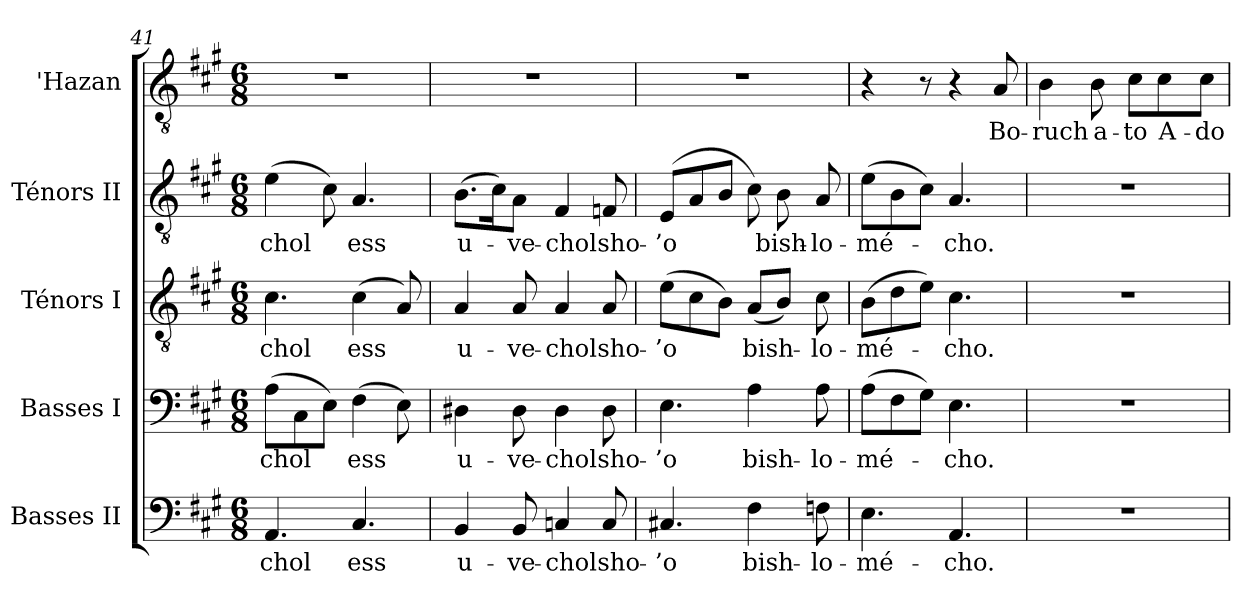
**kern	**text	**kern	**text	**kern	**text	**kern	**text	**kern	**text
*part5	*part5	*part4	*part4	*part3	*part3	*part2	*part2	*part1	*part1
*staff5	*staff5	*staff4	*staff4	*staff3	*staff3	*staff2	*staff2	*staff1	*staff1
*I"Basses II	*	*I"Basses I	*	*I"Ténors I	*	*I"Ténors II	*	*I"'Hazan	*
*I'B.	*	*	*	*I'T. 1	*	*I'T. 2	*	*	*
*clefF4	*	*clefF4	*	*clefGv2	*	*clefGv2	*	*clefGv2	*
*	*	*	*	*ITrd7c12	*	*ITrd7c12	*	*ITrd7c12	*
*k[f#c#g#]	*	*k[f#c#g#]	*	*k[f#c#g#]	*	*k[f#c#g#]	*	*k[f#c#g#]	*
*A:	*	*A:	*	*A:	*	*A:	*	*A:	*
*M6/8	*	*M6/8	*	*M6/8	*	*M6/8	*	*M6/8	*
=41	=41	=41	=41	=41	=41	=41	=41	=41	=41
!	!LO:LY:b:color=#000000	!	!	!	!	!	!	!	!
!	!	!	!LO:LY:b:color=#000000	!	!	!	!	!	!
!	!	!	!	!	!LO:LY:b:color=#000000	!	!	!	!
!	!	!	!	!	!	!	!LO:LY:b:color=#000000	!LO:N:vis=1	!
4.AAi/	-chol	(8Ai\L	-chol	4.C#i\	-chol	(4Ei\	-chol	2.r	.
.	.	8C#i\	.	.	.	.	.	.	.
.	.	8Ei\J)	.	.	.	8C#i\)	.	.	.
!	!LO:LY:b:color=#000000	!	!	!	!	!	!	!	!
!	!	!	!LO:LY:b:color=#000000	!	!	!	!	!	!
!	!	!	!	!	!LO:LY:b:color=#000000	!	!	!	!
!	!	!	!	!	!	!	!LO:LY:b:color=#000000	!	!
4.C#i/	ess	(4F#i\	ess	(4C#i\	ess	4.AAi/	ess	.	.
.	.	8Ei\)	.	8AAi/)	.	.	.	.	.
!!LO:LB:g=z
=42	=42	=42	=42	=42	=42	=42	=42	=42	=42
!	!LO:LY:b:color=#000000	!	!	!	!	!	!	!	!
!	!	!	!LO:LY:b:color=#000000	!	!	!	!	!	!
!	!	!	!	!	!LO:LY:b:color=#000000	!	!	!	!
!	!	!	!	!	!	!	!LO:LY:b:color=#000000	!LO:N:vis=1	!
4BBi/	u-	4D#Xi\	u-	4AAi/	u-	(8.BBi\L	u-	2.r	.
.	.	.	.	.	.	16C#i\k)	.	.	.
!	!LO:LY:b:color=#000000	!	!	!	!	!	!	!	!
!	!	!	!LO:LY:b:color=#000000	!	!	!	!	!	!
!	!	!	!	!	!LO:LY:b:color=#000000	!	!	!	!
!	!	!	!	!	!	!	!LO:LY:b:color=#000000	!	!
8BBi/	-ve-	8D#i\	-ve-	8AAi/	-ve-	8AAi\J	-ve-	.	.
!	!LO:LY:b:color=#000000	!	!	!	!	!	!	!	!
!	!	!	!LO:LY:b:color=#000000	!	!	!	!	!	!
!	!	!	!	!	!LO:LY:b:color=#000000	!	!	!	!
!	!	!	!	!	!	!	!LO:LY:b:color=#000000	!	!
4Cni/	-chol	4D#i\	-chol	4AAi/	-chol	4FF#i/	-chol	.	.
!	!LO:LY:b:color=#000000	!	!	!	!	!	!	!	!
!	!	!	!LO:LY:b:color=#000000	!	!	!	!	!	!
!	!	!	!	!	!LO:LY:b:color=#000000	!	!	!	!
!	!	!	!	!	!	!	!LO:LY:b:color=#000000	!	!
8Ci/	sho-	8D#i\	sho-	8AAi/	sho-	8FFni/	sho-	.	.
=43	=43	=43	=43	=43	=43	=43	=43	=43	=43
!	!LO:LY:b:color=#000000	!	!	!	!	!	!	!	!
!	!	!	!LO:LY:b:color=#000000	!	!	!	!	!	!
!	!	!	!	!	!LO:LY:b:color=#000000	!	!	!	!
!	!	!	!	!	!	!	!LO:LY:b:color=#000000	!LO:N:vis=1	!
4.C#Xi/	-’o	4.Ei\	-’o	(8Ei\L	-’o	(8EEi/L	-’o	2.r	.
.	.	.	.	8C#i\	.	8AAi/	.	.	.
.	.	.	.	8BBi\J)	.	8BBi/J	.	.	.
!	!LO:LY:b:color=#000000	!	!	!	!	!	!	!	!
!	!	!	!LO:LY:b:color=#000000	!	!	!	!	!	!
!	!	!	!	!	!LO:LY:b:color=#000000	!	!	!	!
4F#i\	bish-	4Ai\	bish-	(8AAi/L	bish-	8C#i\)	.	.	.
!	!	!	!	!	!	!	!LO:LY:b:color=#000000	!	!
.	.	.	.	8BBi/J)	.	8BBi\	bish-	.	.
!	!LO:LY:b:color=#000000	!	!	!	!	!	!	!	!
!	!	!	!LO:LY:b:color=#000000	!	!	!	!	!	!
!	!	!	!	!	!LO:LY:b:color=#000000	!	!	!	!
!	!	!	!	!	!	!	!LO:LY:b:color=#000000	!	!
8Fni\	-lo-	8Ai\	-lo-	8C#i\	-lo-	8AAi/	-lo-	.	.
=44	=44	=44	=44	=44	=44	=44	=44	=44	=44
!	!LO:LY:b:color=#000000	!	!	!	!	!	!	!	!
!	!	!	!LO:LY:b:color=#000000	!	!	!	!	!	!
!	!	!	!	!	!LO:LY:b:color=#000000	!	!	!	!
!	!	!	!	!	!	!	!LO:LY:b:color=#000000	!	!
4.Ei\	-mé-	(8Ai\L	-mé-	(8BBi\L	-mé-	(8Ei\L	-mé-	4r	.
.	.	8F#i\	.	8Di\	.	8BBi\	.	.	.
.	.	8G#i\J)	.	8Ei\J)	.	8C#i\J)	.	8r	.
!	!LO:LY:b:color=#000000	!	!	!	!	!	!	!	!
!	!	!	!LO:LY:b:color=#000000	!	!	!	!	!	!
!	!	!	!	!	!LO:LY:b:color=#000000	!	!	!	!
!	!	!	!	!	!	!	!LO:LY:b:color=#000000	!	!
4.AAi/	-cho.	4.Ei\	-cho.	4.C#i\	-cho.	4.AAi/	-cho.	4r	.
!	!	!	!	!	!	!	!	!	!LO:LY:b:color=#000000
.	.	.	.	.	.	.	.	8AAi/	Bo-
=45	=45	=45	=45	=45	=45	=45	=45	=45	=45
!LO:N:vis=1	!	!LO:N:vis=1	!	!LO:N:vis=1	!	!LO:N:vis=1	!	!	!
!	!	!	!	!	!	!	!	!	!LO:LY:b:color=#000000
2.r	.	2.r	.	2.r	.	2.r	.	4BBi\	-ruch
!	!	!	!	!	!	!	!	!	!LO:LY:b:color=#000000
.	.	.	.	.	.	.	.	8BBi\	a-
!	!	!	!	!	!	!	!	!	!LO:LY:b:color=#000000
.	.	.	.	.	.	.	.	8C#i\L	-to
!	!	!	!	!	!	!	!	!	!LO:LY:b:color=#000000
.	.	.	.	.	.	.	.	8C#i\	A-
!	!	!	!	!	!	!	!	!	!LO:LY:b:color=#000000
.	.	.	.	.	.	.	.	8C#i\J	-do-
=	=	=	=	=	=	=	=	=	=
*-	*-	*-	*-	*-	*-	*-	*-	*-	*-
